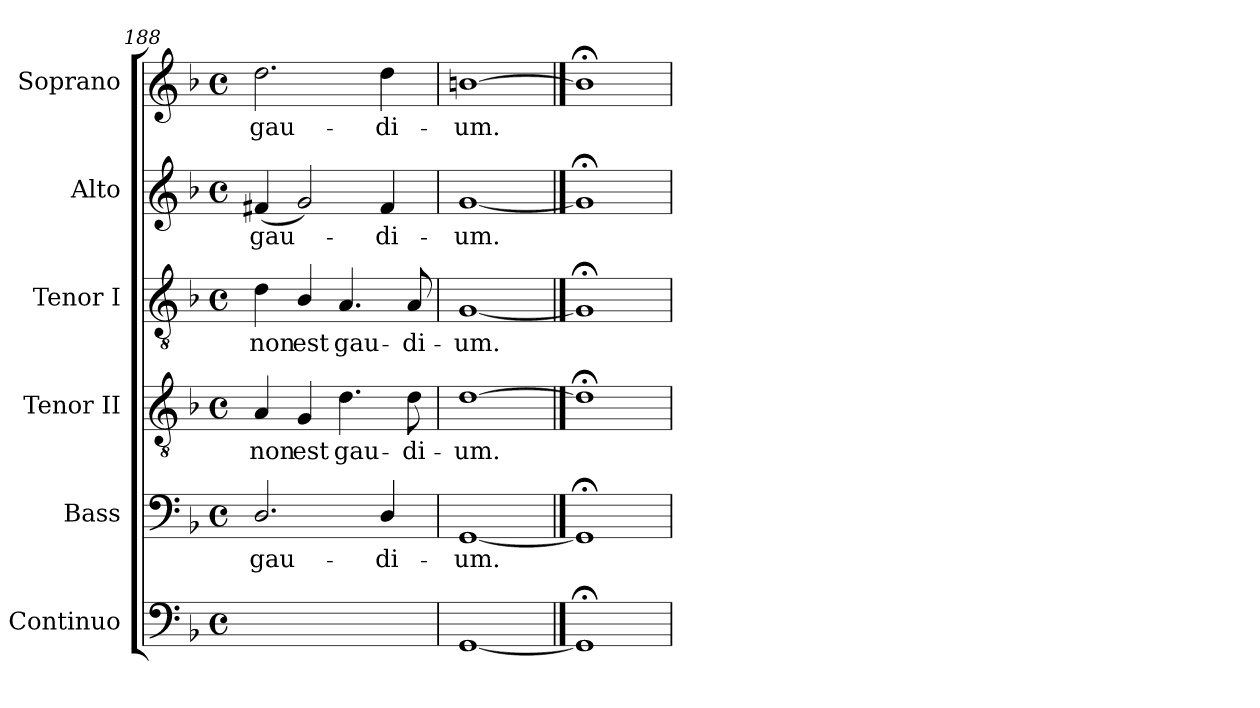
**kern	**text	**kern	**text	**kern	**text	**kern	**text	**kern	**text	**kern	**text
*part6	*part6	*part5	*part5	*part4	*part4	*part3	*part3	*part2	*part2	*part1	*part1
*staff6	*staff6	*staff5	*staff5	*staff4	*staff4	*staff3	*staff3	*staff2	*staff2	*staff1	*staff1
*I"Continuo	*	*I"Bass	*	*I"Tenor II	*	*I"Tenor I	*	*I"Alto	*	*I"Soprano	*
*	*	*I'B	*	*I'T II	*	*I'T I	*	*I'A	*	*I'S	*
*clefF4	*	*clefF4	*	*clefGv2	*	*clefGv2	*	*clefG2	*	*clefG2	*
*k[b-]	*	*k[b-]	*	*k[b-]	*	*k[b-]	*	*k[b-]	*	*k[b-]	*
*F:	*	*F:	*	*F:	*	*F:	*	*F:	*	*F:	*
*M4/4	*	*M4/4	*	*M4/4	*	*M4/4	*	*M4/4	*	*M4/4	*
*met(c)	*	*met(c)	*	*met(c)	*	*met(c)	*	*met(c)	*	*met(c)	*
=188	=188	=188	=188	=188	=188	=188	=188	=188	=188	=188	=188
!	!	!	!LO:LY:b	!	!LO:LY:b	!	!LO:LY:b	!	!LO:LY:b	!	!LO:LY:b
[4Dyy	.	2.D/	gau-	4A	non	4d	non	(<4f#X	gau-	2.dd	gau-
!	!LO:LY:b	!	!	!	!LO:LY:b	!	!LO:LY:b	!	!	!	!
2Dyy_	4	.	.	4G	est	4B-/	est	2g)	.	.	.
!	!	!	!	!	!LO:LY:b	!	!LO:LY:b	!	!	!	!
.	.	.	.	4.d	gau-	4.A	gau-	.	.	.	.
!	!	!	!LO:LY:b	!	!	!	!	!	!LO:LY:b	!	!LO:LY:b
4Dyy]	.	4D/	-di-	.	.	.	.	4f#	di-	4dd	-di-
!	!	!	!	!	!LO:LY:b	!	!LO:LY:b	!	!	!	!
.	.	.	.	8d	-di-	8A	-di-	.	.	.	.
=189	=189	=189	=189	=189	=189	=189	=189	=189	=189	=189	=189
!	!	!	!LO:LY:b	!	!LO:LY:b	!	!LO:LY:b	!	!LO:LY:b	!	!LO:LY:b
[1GG	.	[1GG	-um.	[1d	-um.	[1G	-um.	[1g	-um.	[1bn	-um.
==190	==190	==190	==190	==190	==190	==190	==190	==190	==190	==190	==190
1GG;<]	.	1GG;<]	.	1d;<]	.	1G;<]	.	1g;<]	.	1b;<]	.
=	=	=	=	=	=	=	=	=	=	=	=
*-	*-	*-	*-	*-	*-	*-	*-	*-	*-	*-	*-
